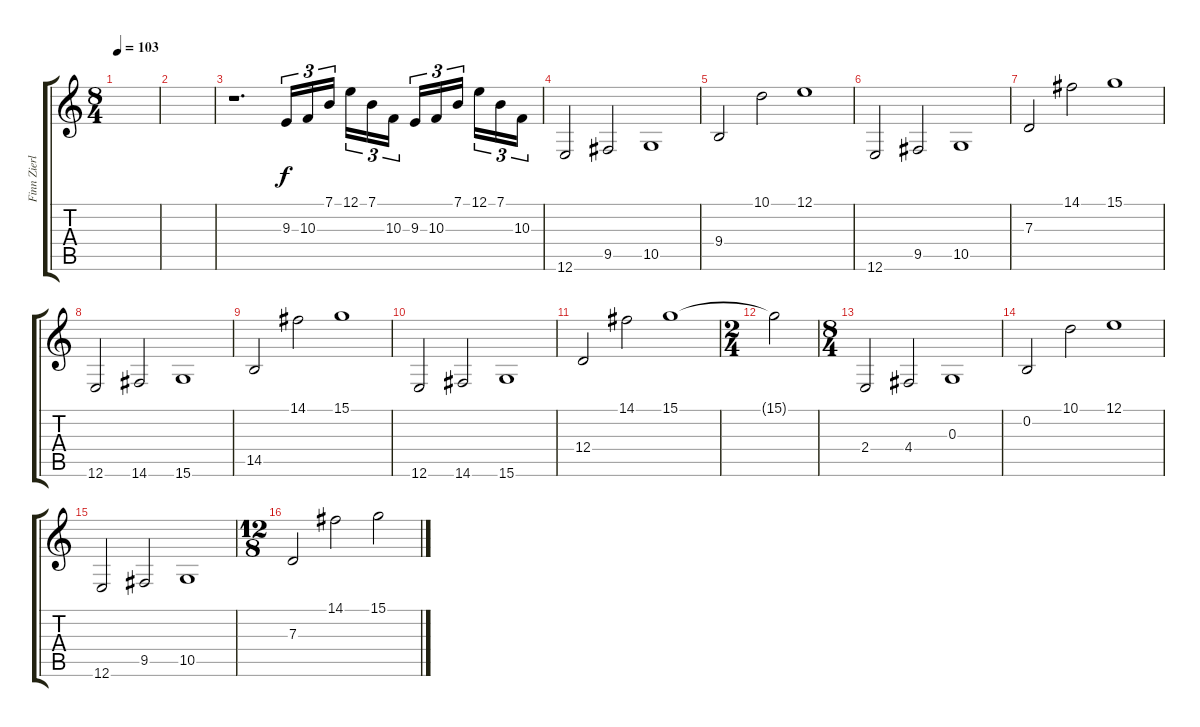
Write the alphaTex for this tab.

\track ("Finn Zierler - keyboards  " "Finn Zierl") {instrument celesta}
\staff {score tabs}
\tuning (E4 B3 G3 D3 A2 E2) {hide}
\ts (8 4)
\tempo 103
\clef g2
\ks c
|
|
r.1{d} 9.3.16{tu (3 2)} 10.3.16{tu (3 2)} 7.1.16{tu (3 2)} 12.1.16{tu (3 2)} 7.1.16{tu (3 2)} 10.3.16{tu (3 2)} 9.3.16{tu (3 2)} 10.3.16{tu (3 2)} 7.1.16{tu (3 2)} 12.1.16{tu (3 2)} 7.1.16{tu (3 2)} 10.3.16{tu (3 2)} |
12.6.2{volume 7 instrument synthstrings1} 9.5.2 10.5.1 |
9.4.2 10.1.2 12.1.1 |
12.6.2 9.5.2 10.5.1 |
7.3.2 14.1.2 15.1.1 |
12.6.2 14.6.2 15.6.1 |
14.5.2 14.1.2 15.1.1 |
12.6.2 14.6.2 15.6.1 |
12.4.2 14.1.2 15.1.1{volume 0} |
\ts (2 4)
15.1{t}.2 |
\ts (8 4)
2.4.2{volume 7 instrument synthstrings1} 4.4.2 0.3.1 |
0.2.2 10.1.2 12.1.1 |
12.6.2 9.5.2 10.5.1 |
\ts (12 8)
7.3.2 14.1.2 15.1.2
